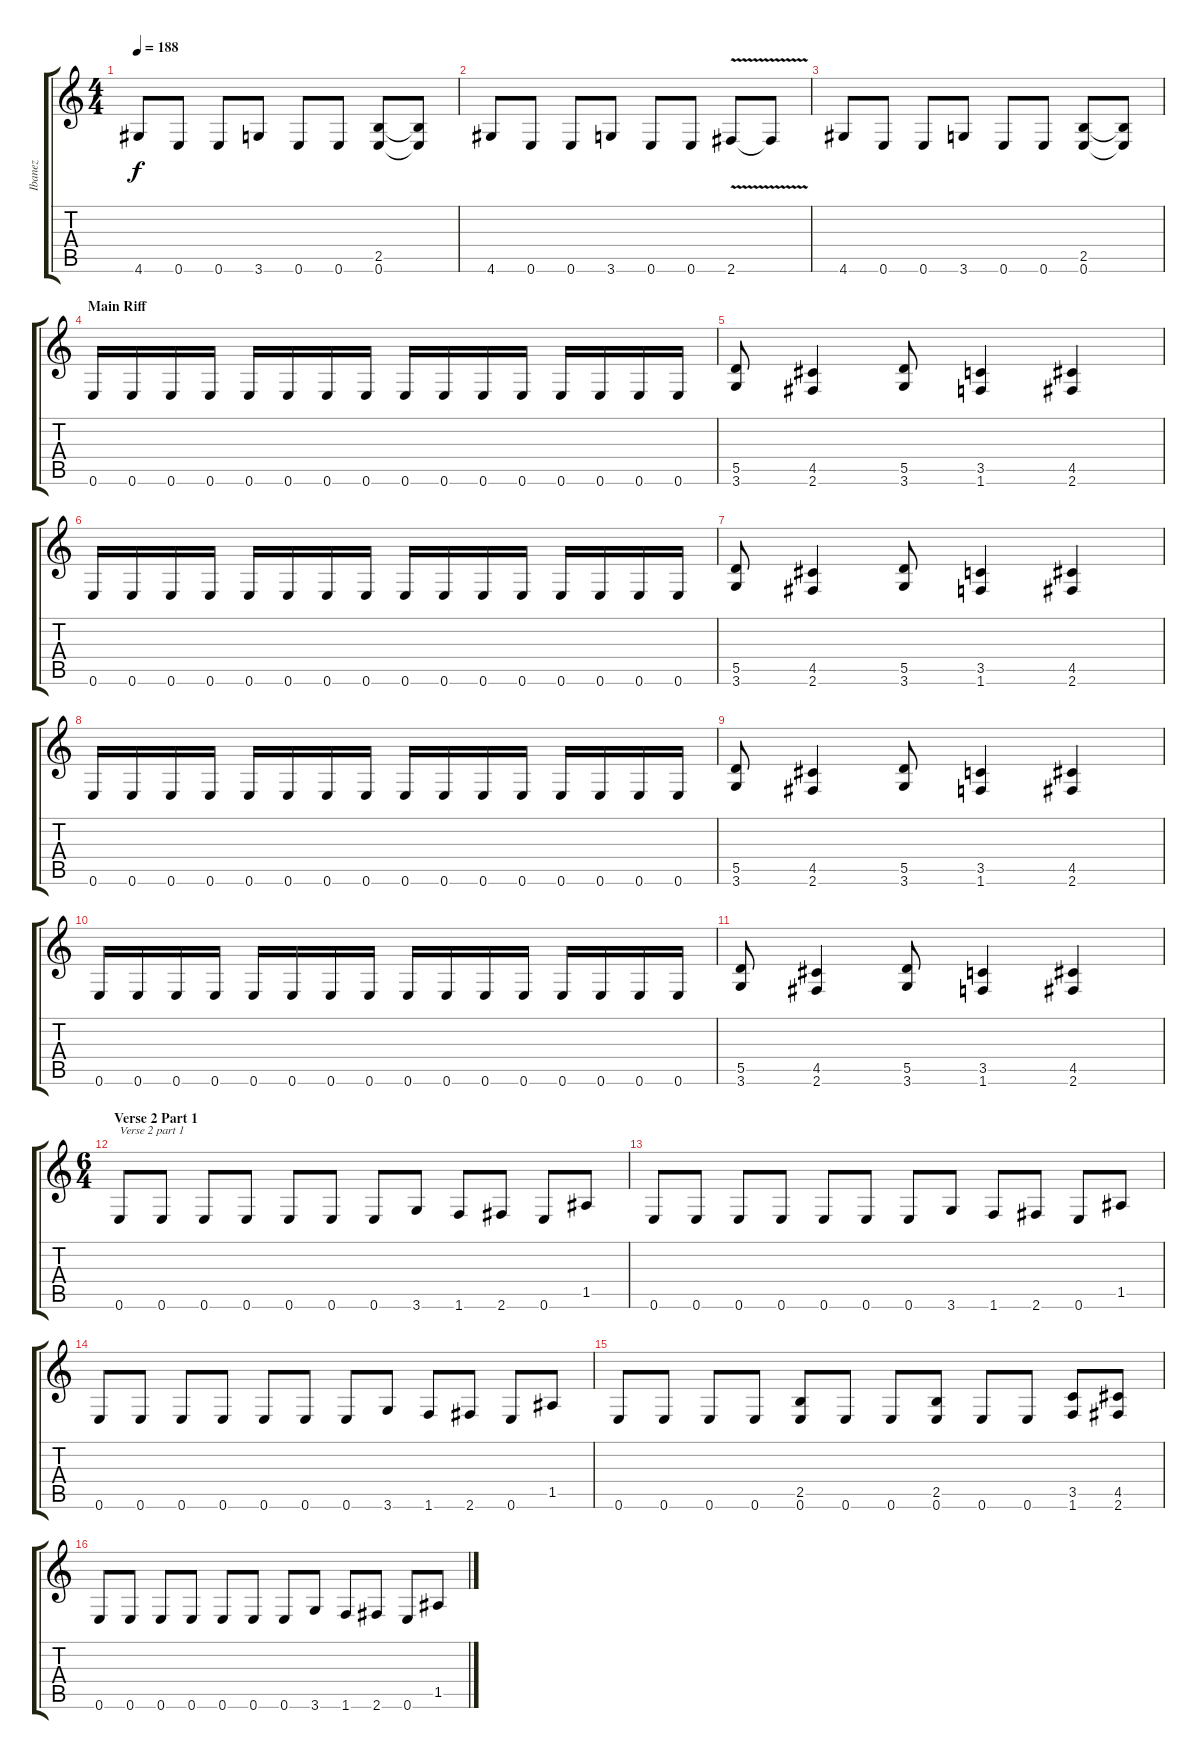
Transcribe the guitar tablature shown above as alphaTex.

\track ("Ibanez" "Ibanez") {instrument distortionguitar}
\staff {score tabs}
\tuning (E4 B3 G3 D3 A2 E2) {hide}
\ts (4 4)
\tempo 188
\clef g2
\ks c
4.6.8{dy f} 0.6.8 0.6.8 3.6.8 0.6.8 0.6.8 (2.5 0.6).8 (2.5{t} 0.6{t}).8 |
4.6.8 0.6.8 0.6.8 3.6.8 0.6.8 0.6.8 2.6{v}.8 2.6{t}.8 |
4.6.8 0.6.8 0.6.8 3.6.8 0.6.8 0.6.8 (2.5 0.6).8 (2.5{t} 0.6{t}).8 |
\section ("" "Main Riff")
0.6.16 0.6.16 0.6.16 0.6.16 0.6.16 0.6.16 0.6.16 0.6.16 0.6.16 0.6.16 0.6.16 0.6.16 0.6.16 0.6.16 0.6.16 0.6.16 |
(5.5 3.6).8 (4.5 2.6).4 (5.5 3.6).8 (3.5 1.6).4 (4.5 2.6).4 |
0.6.16 0.6.16 0.6.16 0.6.16 0.6.16 0.6.16 0.6.16 0.6.16 0.6.16 0.6.16 0.6.16 0.6.16 0.6.16 0.6.16 0.6.16 0.6.16 |
(5.5 3.6).8 (4.5 2.6).4 (5.5 3.6).8 (3.5 1.6).4 (4.5 2.6).4 |
0.6.16 0.6.16 0.6.16 0.6.16 0.6.16 0.6.16 0.6.16 0.6.16 0.6.16 0.6.16 0.6.16 0.6.16 0.6.16 0.6.16 0.6.16 0.6.16 |
(5.5 3.6).8 (4.5 2.6).4 (5.5 3.6).8 (3.5 1.6).4 (4.5 2.6).4 |
0.6.16 0.6.16 0.6.16 0.6.16 0.6.16 0.6.16 0.6.16 0.6.16 0.6.16 0.6.16 0.6.16 0.6.16 0.6.16 0.6.16 0.6.16 0.6.16 |
(5.5 3.6).8 (4.5 2.6).4 (5.5 3.6).8 (3.5 1.6).4 (4.5 2.6).4 |
\ts (6 4)
\section ("" "Verse 2 Part 1")
0.6.8{txt "Verse 2 part 1"} 0.6.8 0.6.8 0.6.8 0.6.8 0.6.8 0.6.8 3.6.8 1.6.8 2.6.8 0.6.8 1.5.8 |
0.6.8 0.6.8 0.6.8 0.6.8 0.6.8 0.6.8 0.6.8 3.6.8 1.6.8 2.6.8 0.6.8 1.5.8 |
0.6.8 0.6.8 0.6.8 0.6.8 0.6.8 0.6.8 0.6.8 3.6.8 1.6.8 2.6.8 0.6.8 1.5.8 |
0.6.8 0.6.8 0.6.8 0.6.8 (2.5 0.6).8 0.6.8 0.6.8 (2.5 0.6).8 0.6.8 0.6.8 (3.5 1.6).8 (4.5 2.6).8 |
0.6.8 0.6.8 0.6.8 0.6.8 0.6.8 0.6.8 0.6.8 3.6.8 1.6.8 2.6.8 0.6.8 1.5.8
